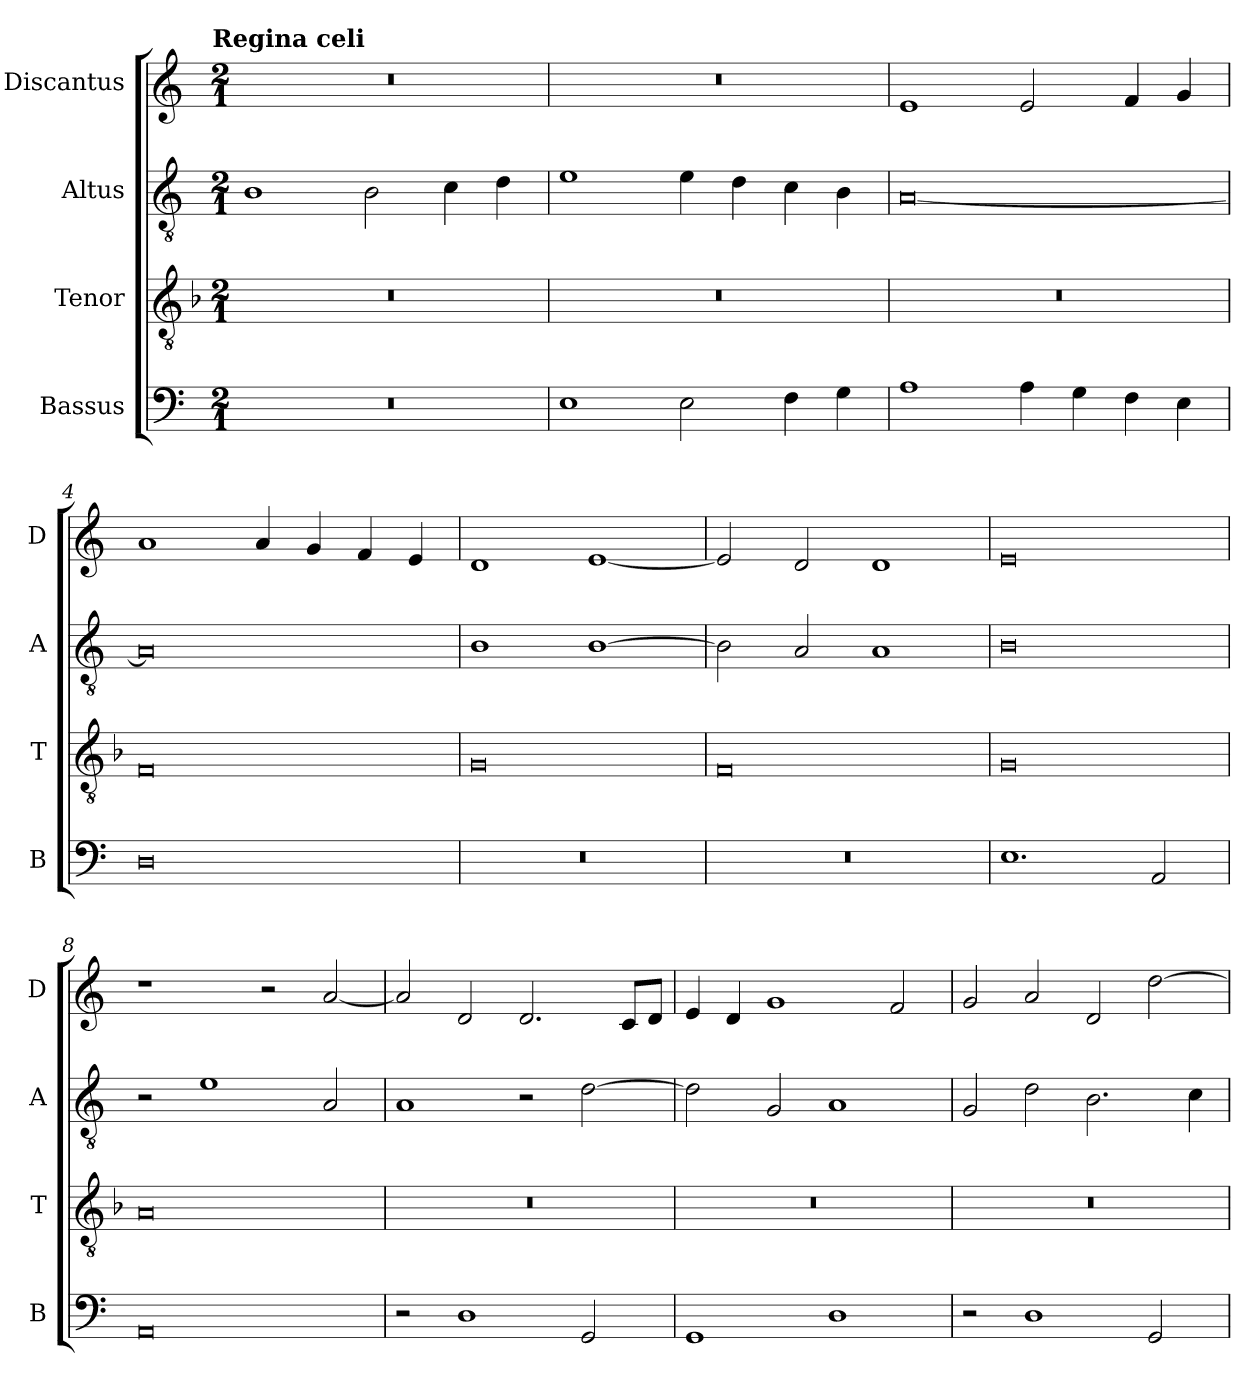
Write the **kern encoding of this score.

**kern	**kern	**kern	**kern
*part4	*part3	*part2	*part1
*staff4	*staff3	*staff2	*staff1
*I"Bassus	*I"Tenor	*I"Altus	*I"Discantus
*I'B	*I'T	*I'A	*I'D
*clefF4	*clefGv2	*clefGv2	*clefG2
*k[]	*k[b-]	*k[]	*k[]
!!LO:TX:omd:t=Regina celi
*M2/1	*M2/1	*M2/1	*M2/1
=1	=1	=1	=1
0r	0r	1B	0r
.	.	2B\	.
.	.	4c\	.
.	.	4d\	.
=2	=2	=2	=2
1E	0r	1e	0r
2E\	.	4e\	.
.	.	4d\	.
4F\	.	4c\	.
4G\	.	4B\	.
=3	=3	=3	=3
1A	0r	[0A	1e
4A\	.	.	2e/
4G\	.	.	.
4F\	.	.	4f/
4E\	.	.	4g/
=4	=4	=4	=4
0D	0F	0A]	1a
.	.	.	4a/
.	.	.	4g/
.	.	.	4f/
.	.	.	4e/
=5	=5	=5	=5
0r	0G	1B	1d
.	.	[1B	[1e
=6	=6	=6	=6
0r	0F	2B\]	2e/]
.	.	2A/	2d/
.	.	1A	1d
=7	=7	=7	=7
1.E	0G	0B	0e
2AA/	.	.	.
=8	=8	=8	=8
0AA	0A	2r	1r
.	.	1e	.
.	.	.	2r
.	.	2A/	[2a/
=9	=9	=9	=9
2r	0r	1A	2a/]
1D	.	.	2d/
.	.	2r	2.d/
2GG/	.	[2d\	.
.	.	.	8c/L
.	.	.	8d/J
=10	=10	=10	=10
1GG	0r	2d\]	4e/
.	.	.	4d/
.	.	2G/	1g
1D	.	1A	.
.	.	.	2f/
=11	=11	=11	=11
2r	0r	2G/	2g/
1D	.	2d\	2a/
.	.	2.B\	2d/
2GG/	.	.	[2dd\
.	.	4c\	.
=	=	=	=
*-	*-	*-	*-
